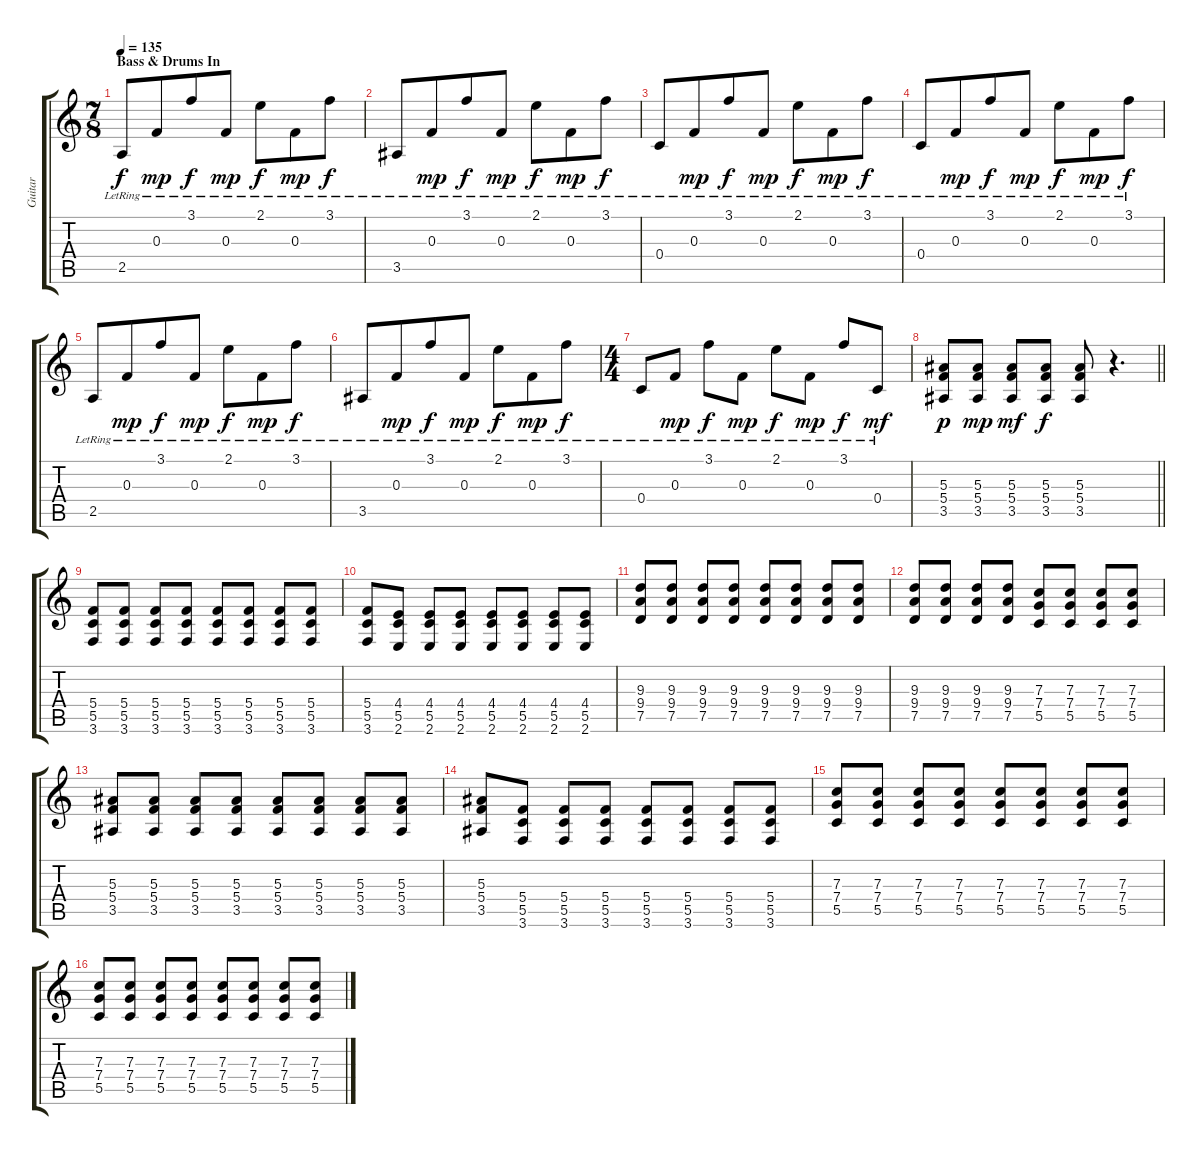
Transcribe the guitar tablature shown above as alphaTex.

\track ("Guitar" "Guitar") {instrument acousticguitarsteel}
\staff {score tabs}
\tuning (D4 A3 F3 C3 G2 D2) {hide}
\ts (7 8)
\section ("" "Bass & Drums In")
\tempo 135
\clef g2
\ks c
2.5{lr}.8{dy f} 0.3{lr}.8{dy mp} 3.1{lr}.8{dy f} 0.3{lr}.8{dy mp} 2.1{lr}.8{dy f} 0.3{lr}.8{dy mp} 3.1{lr}.8{dy f} |
3.5{lr}.8 0.3{lr}.8{dy mp} 3.1{lr}.8{dy f} 0.3{lr}.8{dy mp} 2.1{lr}.8{dy f} 0.3{lr}.8{dy mp} 3.1{lr}.8{dy f} |
0.4{lr}.8 0.3{lr}.8{dy mp} 3.1{lr}.8{dy f} 0.3{lr}.8{dy mp} 2.1{lr}.8{dy f} 0.3{lr}.8{dy mp} 3.1{lr}.8{dy f} |
0.4{lr}.8 0.3{lr}.8{dy mp} 3.1{lr}.8{dy f} 0.3{lr}.8{dy mp} 2.1{lr}.8{dy f} 0.3{lr}.8{dy mp} 3.1{lr}.8{dy f} |
2.5{lr}.8 0.3{lr}.8{dy mp} 3.1{lr}.8{dy f} 0.3{lr}.8{dy mp} 2.1{lr}.8{dy f} 0.3{lr}.8{dy mp} 3.1{lr}.8{dy f} |
3.5{lr}.8 0.3{lr}.8{dy mp} 3.1{lr}.8{dy f} 0.3{lr}.8{dy mp} 2.1{lr}.8{dy f} 0.3{lr}.8{dy mp} 3.1{lr}.8{dy f} |
\ts (4 4)
0.4{lr}.8 0.3{lr}.8{dy mp} 3.1{lr}.8{dy f} 0.3{lr}.8{dy mp} 2.1{lr}.8{dy f} 0.3{lr}.8{dy mp} 3.1{lr}.8{dy f} 0.4{lr}.8{dy mf} |
\barLineRight lightlight
(5.3 5.4 3.5).8{dy p instrument overdrivenguitar} (5.3 5.4 3.5).8{dy mp} (5.3 5.4 3.5).8{dy mf} (5.3 5.4 3.5).8{dy f} (5.3 5.4 3.5).8 r.4{d} |
\section ("" "")
(5.4 5.5 3.6).8 (5.4 5.5 3.6).8 (5.4 5.5 3.6).8 (5.4 5.5 3.6).8 (5.4 5.5 3.6).8 (5.4 5.5 3.6).8 (5.4 5.5 3.6).8 (5.4 5.5 3.6).8 |
(5.4 5.5 3.6).8 (4.4 5.5 2.6).8 (4.4 5.5 2.6).8 (4.4 5.5 2.6).8 (4.4 5.5 2.6).8 (4.4 5.5 2.6).8 (4.4 5.5 2.6).8 (4.4 5.5 2.6).8 |
(9.3 9.4 7.5).8 (9.3 9.4 7.5).8 (9.3 9.4 7.5).8 (9.3 9.4 7.5).8 (9.3 9.4 7.5).8 (9.3 9.4 7.5).8 (9.3 9.4 7.5).8 (9.3 9.4 7.5).8 |
(9.3 9.4 7.5).8 (9.3 9.4 7.5).8 (9.3 9.4 7.5).8 (9.3 9.4 7.5).8 (7.3 7.4 5.5).8 (7.3 7.4 5.5).8 (7.3 7.4 5.5).8 (7.3 7.4 5.5).8 |
(5.3 5.4 3.5).8 (5.3 5.4 3.5).8 (5.3 5.4 3.5).8 (5.3 5.4 3.5).8 (5.3 5.4 3.5).8 (5.3 5.4 3.5).8 (5.3 5.4 3.5).8 (5.3 5.4 3.5).8 |
(5.3 5.4 3.5).8 (5.4 5.5 3.6).8 (5.4 5.5 3.6).8 (5.4 5.5 3.6).8 (5.4 5.5 3.6).8 (5.4 5.5 3.6).8 (5.4 5.5 3.6).8 (5.4 5.5 3.6).8 |
(7.3 7.4 5.5).8 (7.3 7.4 5.5).8 (7.3 7.4 5.5).8 (7.3 7.4 5.5).8 (7.3 7.4 5.5).8 (7.3 7.4 5.5).8 (7.3 7.4 5.5).8 (7.3 7.4 5.5).8 |
(7.3 7.4 5.5).8 (7.3 7.4 5.5).8 (7.3 7.4 5.5).8 (7.3 7.4 5.5).8 (7.3 7.4 5.5).8 (7.3 7.4 5.5).8 (7.3 7.4 5.5).8 (7.3 7.4 5.5).8
